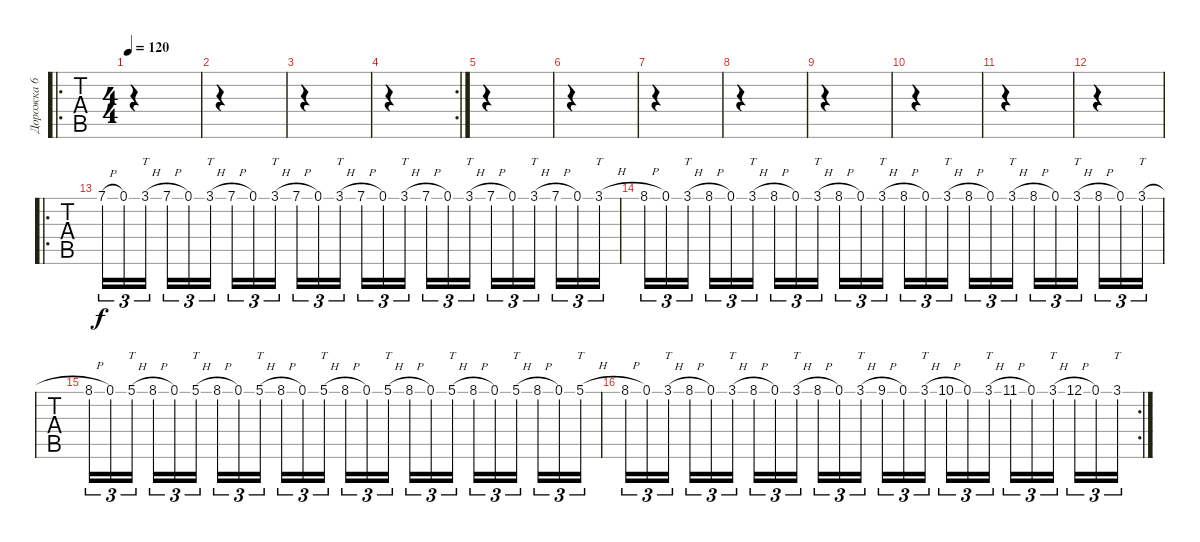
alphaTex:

\track ("Дорожка 6" "Дорожка 6") {instrument distortionguitar}
\staff {tabs}
\tuning (E4 B3 G3 D3 A2 E2) {hide}
\ro
\ts (4 4)
\tempo 120
\clef g2
\ks c
|
|
|
\rc 2
|
|
|
|
|
|
|
|
|
\ro
7.1{h}.16{tu (3 2)} 0.1.16{tu (3 2)} 3.1{h}.16{tt tu (3 2) beam splitsecondary} 7.1{h}.16{tu (3 2)} 0.1.16{tu (3 2)} 3.1{h}.16{tt tu (3 2)} 7.1{h}.16{tu (3 2)} 0.1.16{tu (3 2)} 3.1{h}.16{tt tu (3 2) beam splitsecondary} 7.1{h}.16{tu (3 2)} 0.1.16{tu (3 2)} 3.1{h}.16{tt tu (3 2)} 7.1{h}.16{tu (3 2)} 0.1.16{tu (3 2)} 3.1{h}.16{tt tu (3 2) beam splitsecondary} 7.1{h}.16{tu (3 2)} 0.1.16{tu (3 2)} 3.1{h}.16{tt tu (3 2)} 7.1{h}.16{tu (3 2)} 0.1.16{tu (3 2)} 3.1{h}.16{tt tu (3 2) beam splitsecondary} 7.1{h}.16{tu (3 2)} 0.1.16{tu (3 2)} 3.1{h}.16{tt tu (3 2)} |
8.1{h}.16{tu (3 2)} 0.1.16{tu (3 2)} 3.1{h}.16{tt tu (3 2) beam splitsecondary} 8.1{h}.16{tu (3 2)} 0.1.16{tu (3 2)} 3.1{h}.16{tt tu (3 2)} 8.1{h}.16{tu (3 2)} 0.1.16{tu (3 2)} 3.1{h}.16{tt tu (3 2) beam splitsecondary} 8.1{h}.16{tu (3 2)} 0.1.16{tu (3 2)} 3.1{h}.16{tt tu (3 2)} 8.1{h}.16{tu (3 2)} 0.1.16{tu (3 2)} 3.1{h}.16{tt tu (3 2) beam splitsecondary} 8.1{h}.16{tu (3 2)} 0.1.16{tu (3 2)} 3.1{h}.16{tt tu (3 2)} 8.1{h}.16{tu (3 2)} 0.1.16{tu (3 2)} 3.1{h}.16{tt tu (3 2) beam splitsecondary} 8.1{h}.16{tu (3 2)} 0.1.16{tu (3 2)} 3.1{h}.16{tt tu (3 2)} |
8.1{h}.16{tu (3 2)} 0.1.16{tu (3 2)} 5.1{h}.16{tt tu (3 2) beam splitsecondary} 8.1{h}.16{tu (3 2)} 0.1.16{tu (3 2)} 5.1{h}.16{tt tu (3 2)} 8.1{h}.16{tu (3 2)} 0.1.16{tu (3 2)} 5.1{h}.16{tt tu (3 2) beam splitsecondary} 8.1{h}.16{tu (3 2)} 0.1.16{tu (3 2)} 5.1{h}.16{tt tu (3 2)} 8.1{h}.16{tu (3 2)} 0.1.16{tu (3 2)} 5.1{h}.16{tt tu (3 2) beam splitsecondary} 8.1{h}.16{tu (3 2)} 0.1.16{tu (3 2)} 5.1{h}.16{tt tu (3 2)} 8.1{h}.16{tu (3 2)} 0.1.16{tu (3 2)} 5.1{h}.16{tt tu (3 2) beam splitsecondary} 8.1{h}.16{tu (3 2)} 0.1.16{tu (3 2)} 5.1{h}.16{tt tu (3 2)} |
\rc 2
8.1{h}.16{tu (3 2)} 0.1.16{tu (3 2)} 3.1{h}.16{tt tu (3 2) beam splitsecondary} 8.1{h}.16{tu (3 2)} 0.1.16{tu (3 2)} 3.1{h}.16{tt tu (3 2)} 8.1{h}.16{tu (3 2)} 0.1.16{tu (3 2)} 3.1{h}.16{tt tu (3 2) beam splitsecondary} 8.1{h}.16{tu (3 2)} 0.1.16{tu (3 2)} 3.1{h}.16{tt tu (3 2)} 9.1{h}.16{tu (3 2)} 0.1.16{tu (3 2)} 3.1{h}.16{tt tu (3 2) beam splitsecondary} 10.1{h}.16{tu (3 2)} 0.1.16{tu (3 2)} 3.1{h}.16{tt tu (3 2)} 11.1{h}.16{tu (3 2)} 0.1.16{tu (3 2)} 3.1{h}.16{tt tu (3 2) beam splitsecondary} 12.1{h}.16{tu (3 2)} 0.1.16{tu (3 2)} 3.1.16{tt tu (3 2)}
